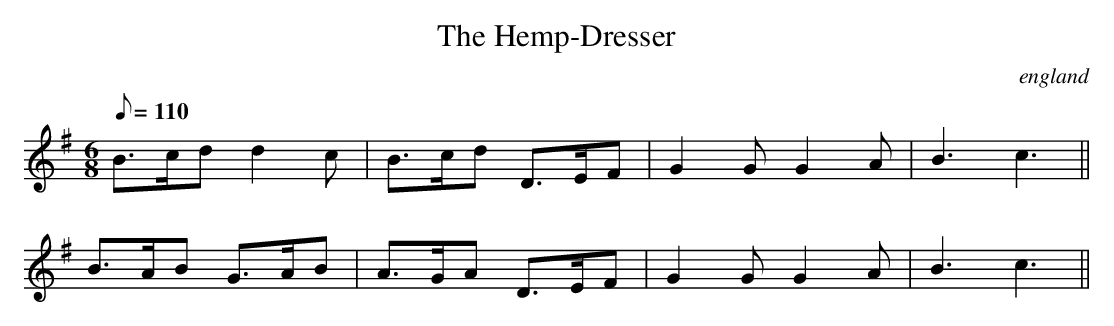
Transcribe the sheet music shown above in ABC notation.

X:1
T:The Hemp-Dresser
O:england
M:6/8
L:1/8
Q:110
K:G
B>cd d2c|B>cd D>EF|G2G G2A|B3 c3||
B>AB G>AB|A>GA D>EF|G2G G2A|B3 c3||
